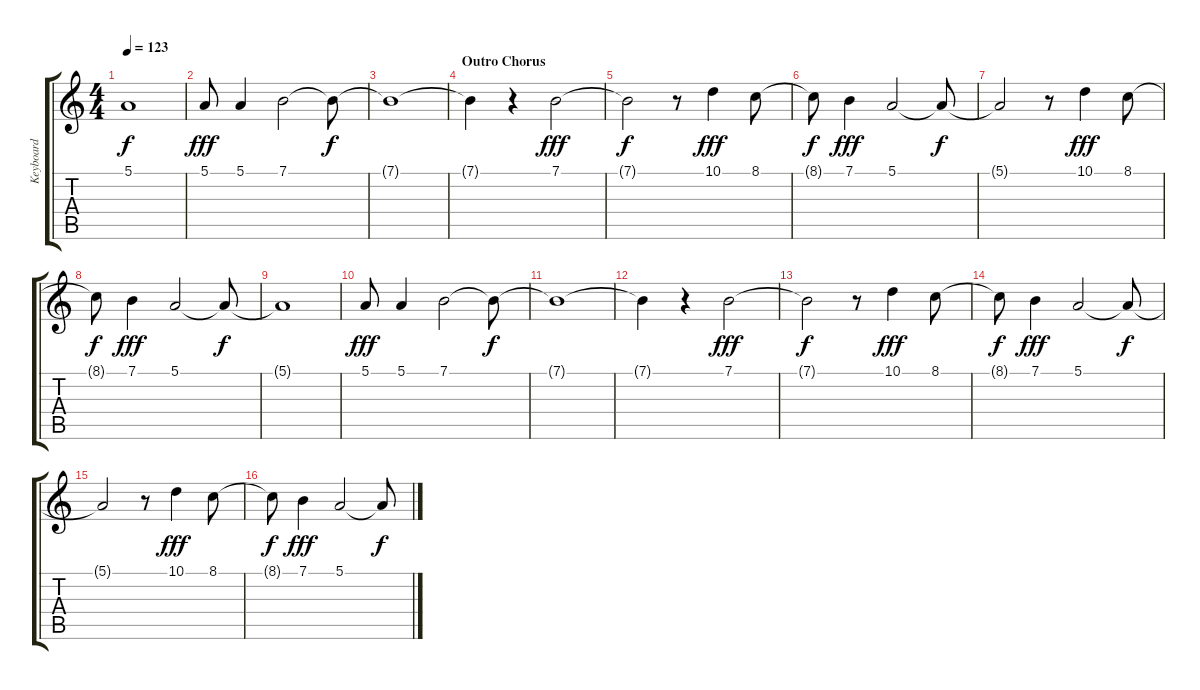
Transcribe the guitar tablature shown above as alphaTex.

\track ("Keyboard" "Keyboard") {instrument pad1newage}
\staff {score tabs}
\tuning (E4 B3 G3 D3 A2 E2) {hide}
\ts (4 4)
\tempo 123
\clef g2
\ks c
5.1{t}.1{dy f} |
5.1.8{dy fff} 5.1.4 7.1.2 7.1{t}.8{dy f} |
7.1{t}.1 |
\section ("" "Outro Chorus")
7.1{t}.4 r.4 7.1.2{dy fff} |
7.1{t}.2{dy f} r.8 10.1.4{dy fff} 8.1.8 |
8.1{t}.8{dy f} 7.1.4{dy fff} 5.1.2 5.1{t}.8{dy f} |
5.1{t}.2 r.8 10.1.4{dy fff} 8.1.8 |
8.1{t}.8{dy f} 7.1.4{dy fff} 5.1.2 5.1{t}.8{dy f} |
5.1{t}.1 |
5.1.8{dy fff} 5.1.4 7.1.2 7.1{t}.8{dy f} |
7.1{t}.1 |
7.1{t}.4 r.4 7.1.2{dy fff} |
7.1{t}.2{dy f} r.8 10.1.4{dy fff} 8.1.8 |
8.1{t}.8{dy f} 7.1.4{dy fff} 5.1.2 5.1{t}.8{dy f} |
5.1{t}.2 r.8 10.1.4{dy fff} 8.1.8 |
8.1{t}.8{dy f} 7.1.4{dy fff} 5.1.2 5.1{t}.8{dy f}
